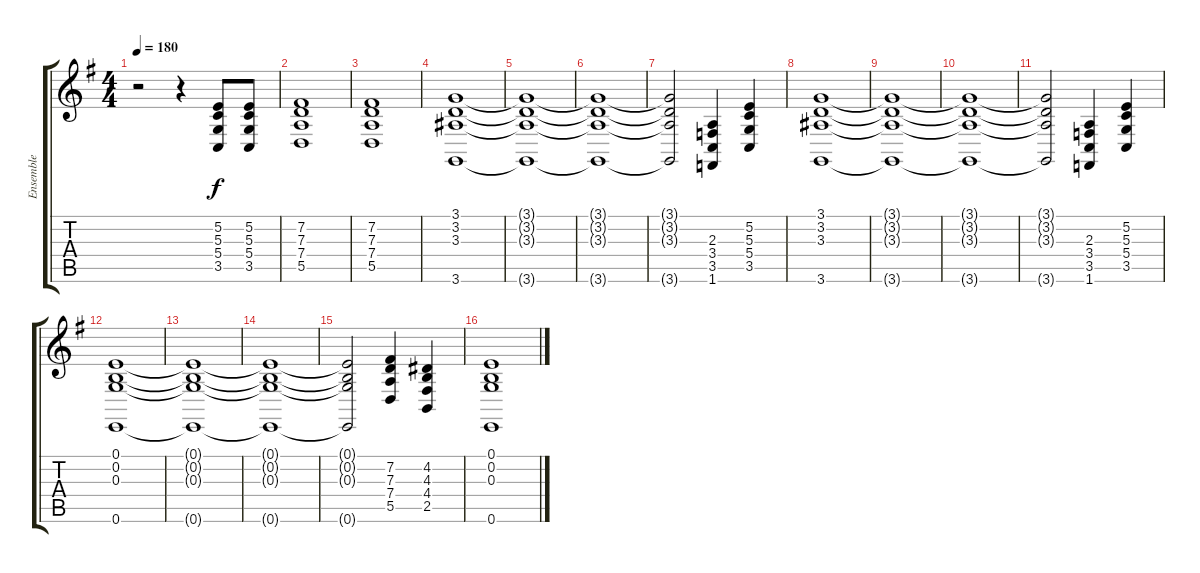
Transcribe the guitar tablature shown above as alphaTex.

\track ("Ensemble" "Ensemble") {instrument stringensemble1}
\staff {score tabs}
\tuning (E4 B3 G3 D3 A2 E2) {hide}
\ts (4 4)
\tempo 180
\clef g2
\ks eminor
r.2{dy f} r.4 (5.2 5.3 5.4 3.5).8 (5.2 5.3 5.4 3.5).8 |
(7.2 7.3 7.4 5.5).1 |
(7.2 7.3 7.4 5.5).1 |
(3.1 3.2 3.3 3.6).1 |
(3.1{t} 3.2{t} 3.3{t} 3.6{t}).1 |
(3.1{t} 3.2{t} 3.3{t} 3.6{t}).1 |
(3.1{t} 3.2{t} 3.3{t} 3.6{t}).2 (2.3 3.4 3.5 1.6).4 (5.2 5.3 5.4 3.5).4 |
(3.1 3.2 3.3 3.6).1 |
(3.1{t} 3.2{t} 3.3{t} 3.6{t}).1 |
(3.1{t} 3.2{t} 3.3{t} 3.6{t}).1 |
(3.1{t} 3.2{t} 3.3{t} 3.6{t}).2 (2.3 3.4 3.5 1.6).4 (5.2 5.3 5.4 3.5).4 |
\section ("" "")
(0.1 0.2 0.3 0.6).1 |
(0.1{t} 0.2{t} 0.3{t} 0.6{t}).1 |
(0.1{t} 0.2{t} 0.3{t} 0.6{t}).1 |
(0.1{t} 0.2{t} 0.3{t} 0.6{t}).2 (7.2 7.3 7.4 5.5).4 (4.2 4.3 4.4 2.5).4 |
(0.1 0.2 0.3 0.6).1
